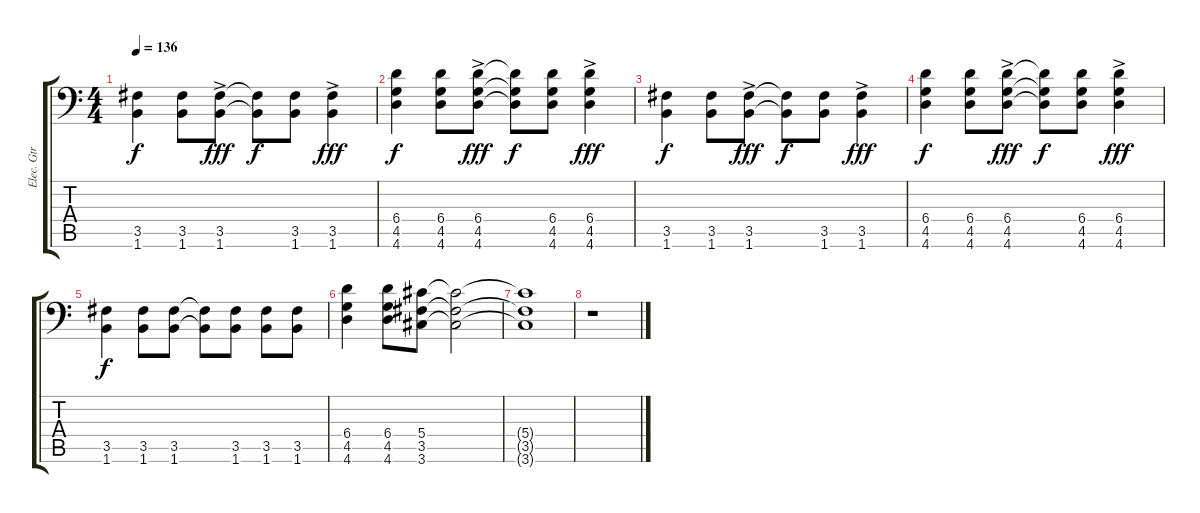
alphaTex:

\track ("Elec. Gtr 1" "Elec. Gtr ") {instrument distortionguitar}
\staff {score tabs}
\tuning (Bb3 Gb3 Db3 Ab2 Eb2 Bb1) {hide}
\ts (4 4)
\tempo 136
\clef f4
\ks c
(3.5 1.6).4{dy f} (3.5 1.6).8 (3.5{ac} 1.6{ac}).8{dy fff} (3.5{t} 1.6{t}).8{dy f} (3.5 1.6).8 (3.5{ac} 1.6{ac}).4{dy fff} |
(6.4 4.5 4.6).4{dy f} (6.4 4.5 4.6).8 (6.4{ac} 4.5{ac} 4.6{ac}).8{dy fff} (6.4{t} 4.5{t} 4.6{t}).8{dy f} (6.4 4.5 4.6).8 (6.4{ac} 4.5{ac} 4.6{ac}).4{dy fff} |
(3.5 1.6).4{dy f} (3.5 1.6).8 (3.5{ac} 1.6{ac}).8{dy fff} (3.5{t} 1.6{t}).8{dy f} (3.5 1.6).8 (3.5{ac} 1.6{ac}).4{dy fff} |
(6.4 4.5 4.6).4{dy f} (6.4 4.5 4.6).8 (6.4{ac} 4.5{ac} 4.6{ac}).8{dy fff} (6.4{t} 4.5{t} 4.6{t}).8{dy f} (6.4 4.5 4.6).8 (6.4{ac} 4.5{ac} 4.6{ac}).4{dy fff} |
(3.5 1.6).4{dy f} (3.5 1.6).8 (3.5 1.6).8 (3.5{t} 1.6{t}).8 (3.5 1.6).8 (3.5 1.6).8 (3.5 1.6).8 |
(6.4 4.5 4.6).4 (6.4 4.5 4.6).8 (5.4 3.5 3.6).8 (5.4{t} 3.5{t} 3.6{t}).2 |
(5.4{t} 3.5{t} 3.6{t}).1 |
r.1
